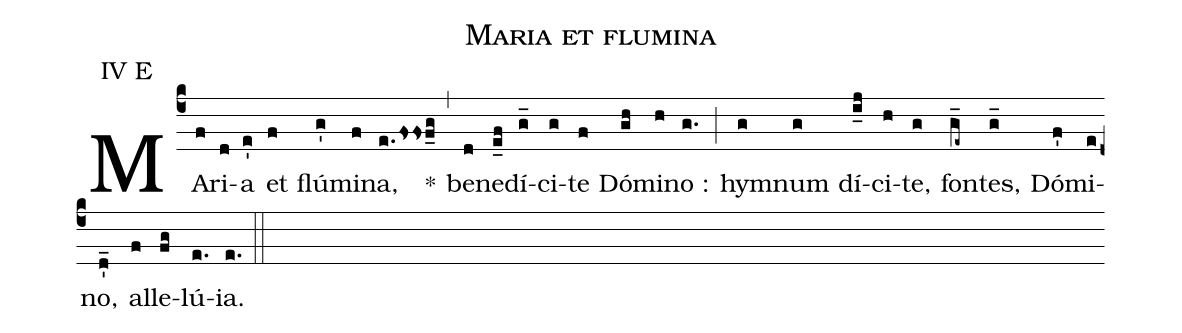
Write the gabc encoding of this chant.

name:Maria et flumina;
office-part:Antiphona;
mode:4;
annotation: IV E;
%%
(c4) MA(f)ri(d)a(e') et(f) flú(g')mi(f)na,(e./fssf_g) *(,) be(d)ne(e_f)dí(g_)ci(g)te(f) Dó(gh)mi(h)no :(g.) (;) hym(g)num(g) dí(i_j)ci(h)te,(g) fon(g_e~)tes,(g_) Dó(f')mi(e)no,(d_') al(f)le(fg)lú(e.)ia.(e.) (::)
